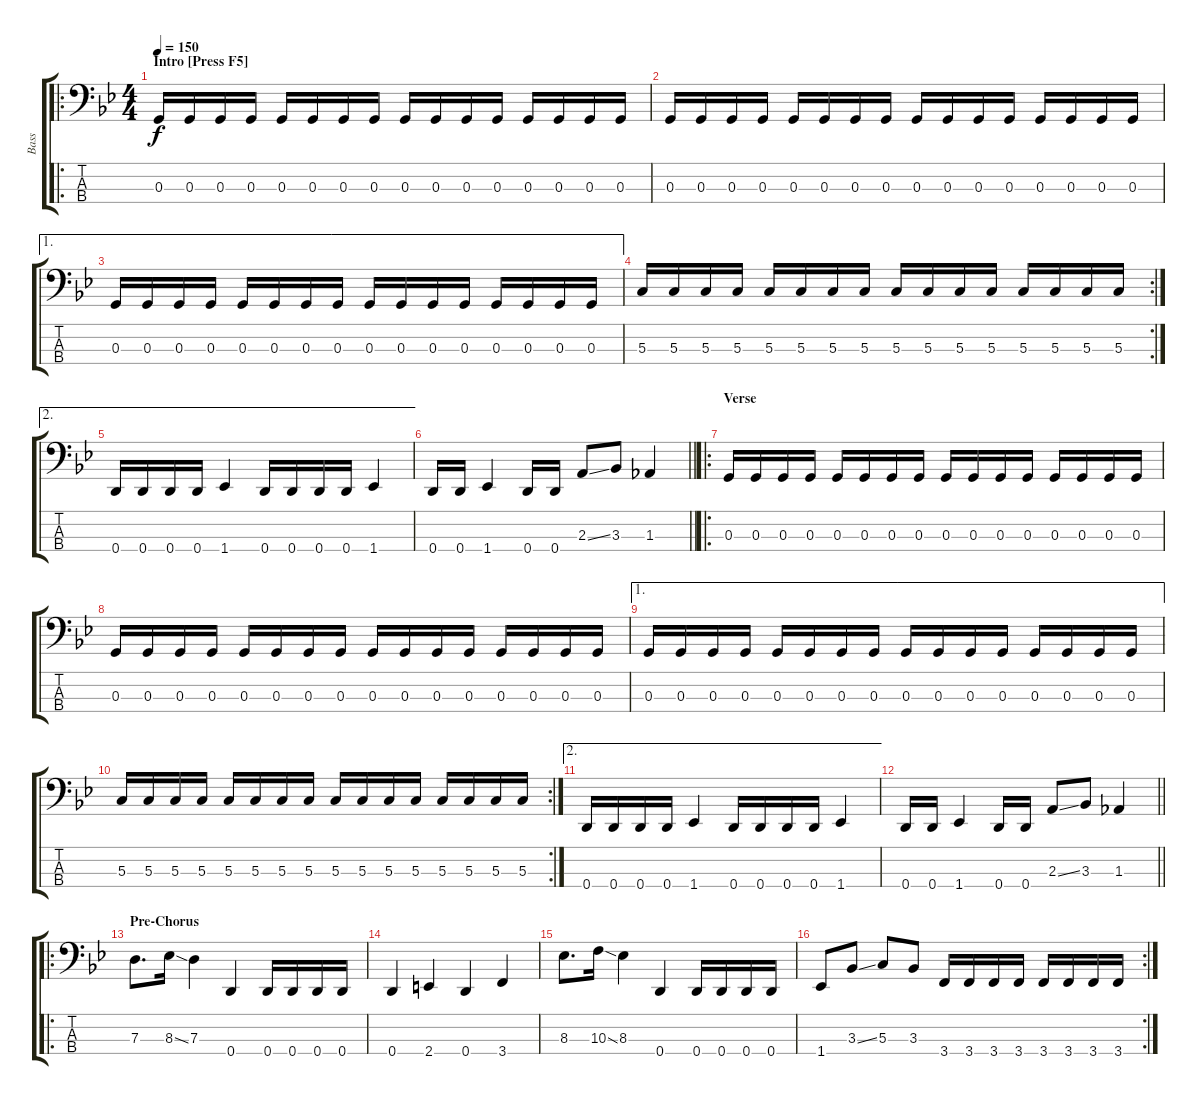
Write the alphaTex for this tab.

\track ("Bass" "Bass") {instrument electricbassfinger}
\staff {score tabs}
\tuning (F2 C2 G1 D1) {hide}
\ro
\ts (4 4)
\section ("" "Intro [Press F5]")
\tempo 150
\clef f4
\ks gminor
0.3.16{dy f instrument electricbassfinger} 0.3.16 0.3.16 0.3.16 0.3.16 0.3.16 0.3.16 0.3.16 0.3.16 0.3.16 0.3.16 0.3.16 0.3.16 0.3.16 0.3.16 0.3.16 |
0.3.16 0.3.16 0.3.16 0.3.16 0.3.16 0.3.16 0.3.16 0.3.16 0.3.16 0.3.16 0.3.16 0.3.16 0.3.16 0.3.16 0.3.16 0.3.16 |
\ae 1
0.3.16 0.3.16 0.3.16 0.3.16 0.3.16 0.3.16 0.3.16 0.3.16 0.3.16 0.3.16 0.3.16 0.3.16 0.3.16 0.3.16 0.3.16 0.3.16 |
\rc 2
5.3.16 5.3.16 5.3.16 5.3.16 5.3.16 5.3.16 5.3.16 5.3.16 5.3.16 5.3.16 5.3.16 5.3.16 5.3.16 5.3.16 5.3.16 5.3.16 |
\ae 2
0.4.16 0.4.16 0.4.16 0.4.16 1.4.4 0.4.16 0.4.16 0.4.16 0.4.16 1.4.4 |
\barLineRight lightlight
0.4.16 0.4.16 1.4.4 0.4.16 0.4.16 2.3{ss}.8 3.3.8 1.3.4 |
\ro
\section ("" "Verse")
0.3.16 0.3.16 0.3.16 0.3.16 0.3.16 0.3.16 0.3.16 0.3.16 0.3.16 0.3.16 0.3.16 0.3.16 0.3.16 0.3.16 0.3.16 0.3.16 |
0.3.16 0.3.16 0.3.16 0.3.16 0.3.16 0.3.16 0.3.16 0.3.16 0.3.16 0.3.16 0.3.16 0.3.16 0.3.16 0.3.16 0.3.16 0.3.16 |
\ae 1
0.3.16 0.3.16 0.3.16 0.3.16 0.3.16 0.3.16 0.3.16 0.3.16 0.3.16 0.3.16 0.3.16 0.3.16 0.3.16 0.3.16 0.3.16 0.3.16 |
\rc 2
5.3.16 5.3.16 5.3.16 5.3.16 5.3.16 5.3.16 5.3.16 5.3.16 5.3.16 5.3.16 5.3.16 5.3.16 5.3.16 5.3.16 5.3.16 5.3.16 |
\ae 2
0.4.16 0.4.16 0.4.16 0.4.16 1.4.4 0.4.16 0.4.16 0.4.16 0.4.16 1.4.4 |
\barLineRight lightlight
0.4.16 0.4.16 1.4.4 0.4.16 0.4.16 2.3{ss}.8 3.3.8 1.3.4 |
\ro
\section ("" "Pre-Chorus")
7.3.8{d} 8.3{ss}.16 7.3.4 0.4.4 0.4.16 0.4.16 0.4.16 0.4.16 |
0.4.4 2.4.4 0.4.4 3.4.4 |
8.3.8{d} 10.3{ss}.16 8.3.4 0.4.4 0.4.16 0.4.16 0.4.16 0.4.16 |
\rc 2
1.4.8 3.3{ss}.8 5.3.8 3.3.8 3.4.16 3.4.16 3.4.16 3.4.16 3.4.16 3.4.16 3.4.16 3.4.16
